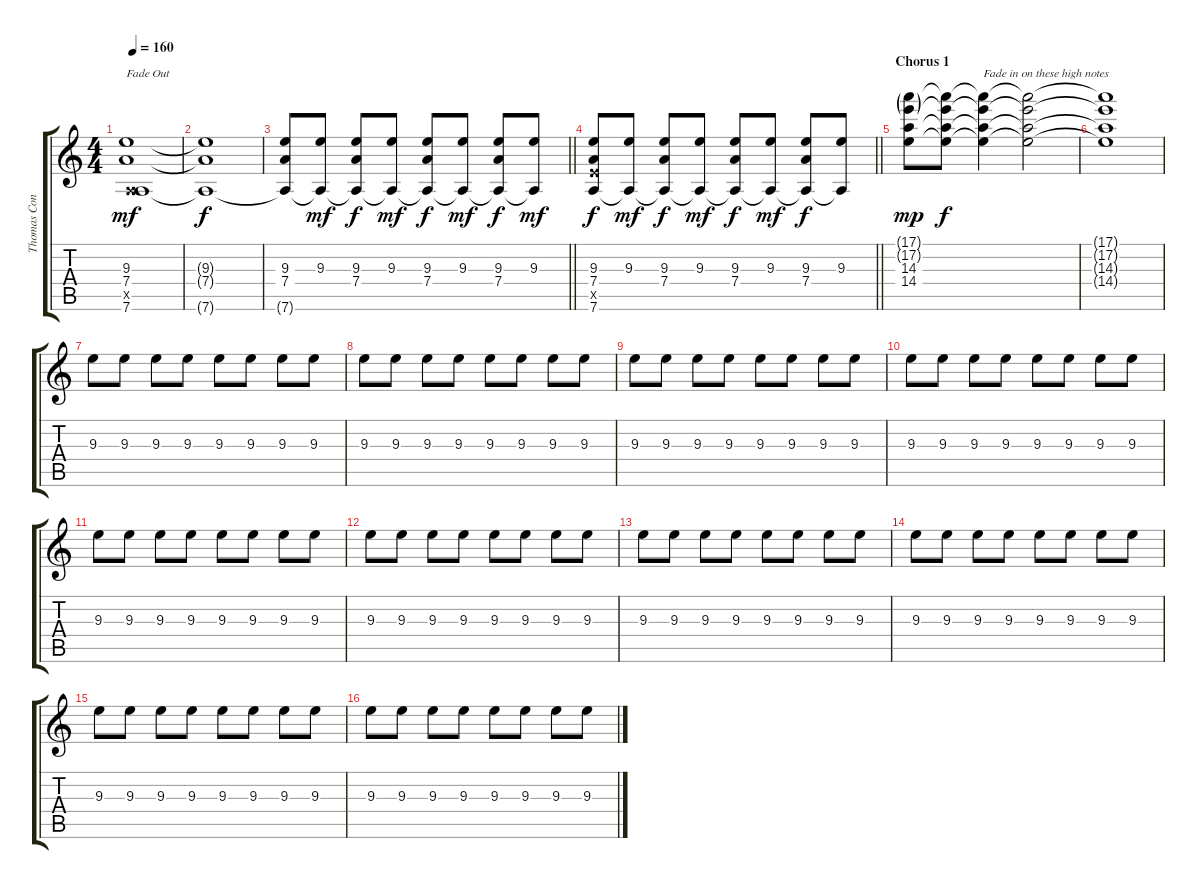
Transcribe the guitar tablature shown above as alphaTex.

\track ("Thomas Conrad (Lead Guitar)" "Thomas Con") {instrument overdrivenguitar}
\staff {score tabs}
\tuning (E4 B3 G3 D3 A2 D2) {hide}
\ts (4 4)
\tempo 160
\clef g2
\ks c
(9.3 7.4 0.5{x} 7.6).1{txt "Fade Out" dy mf volume 0} |
(9.3{t} 7.4{t} 7.6{t}).1{dy f} |
\barLineRight lightlight
(9.3 7.4 7.6{t}).8{volume 9} (9.3 7.6{t}).8{dy mf} (9.3 7.4 7.6{t}).8{dy f} (9.3 7.6{t}).8{dy mf} (9.3 7.4 7.6{t}).8{dy f} (9.3 7.6{t}).8{dy mf} (9.3 7.4 7.6{t}).8{dy f} (9.3 7.6{t}).8{dy mf} |
\barLineRight lightlight
(9.3 7.4 7.5{x} 7.6).8{dy f volume 9} (9.3 7.6{t}).8{dy mf} (9.3 7.4 7.6{t}).8{dy f} (9.3 7.6{t}).8{dy mf} (9.3 7.4 7.6{t}).8{dy f} (9.3 7.6{t}).8{dy mf} (9.3 7.4 7.6{t}).8{dy f} (9.3 7.6{t}).8{volume 0} |
\section ("" "Chorus 1")
(17.1{g} 17.2{g} 14.3 14.4).8{dy mp volume 13} (17.1{t} 17.2{t} 14.3{t} 14.4{t}).8{dy f} (17.1{t} 17.2{t} 14.3{t} 14.4{t}).4{txt "Fade in on these high notes"} (17.1{t} 17.2{t} 14.3{t} 14.4{t}).2 |
(17.1{t} 17.2{t} 14.3{t} 14.4{t}).1 |
9.3.8 9.3.8 9.3.8 9.3.8 9.3.8 9.3.8 9.3.8 9.3.8 |
9.3.8 9.3.8 9.3.8 9.3.8 9.3.8 9.3.8 9.3.8 9.3.8 |
9.3.8 9.3.8 9.3.8 9.3.8 9.3.8 9.3.8 9.3.8 9.3.8 |
9.3.8 9.3.8 9.3.8 9.3.8 9.3.8 9.3.8 9.3.8 9.3.8 |
9.3.8 9.3.8 9.3.8 9.3.8 9.3.8 9.3.8 9.3.8 9.3.8 |
9.3.8 9.3.8 9.3.8 9.3.8 9.3.8 9.3.8 9.3.8 9.3.8 |
9.3.8 9.3.8 9.3.8 9.3.8 9.3.8 9.3.8 9.3.8 9.3.8 |
9.3.8 9.3.8 9.3.8 9.3.8 9.3.8 9.3.8 9.3.8 9.3.8 |
9.3.8 9.3.8 9.3.8 9.3.8 9.3.8 9.3.8 9.3.8 9.3.8 |
9.3.8 9.3.8 9.3.8 9.3.8 9.3.8 9.3.8 9.3.8 9.3.8
